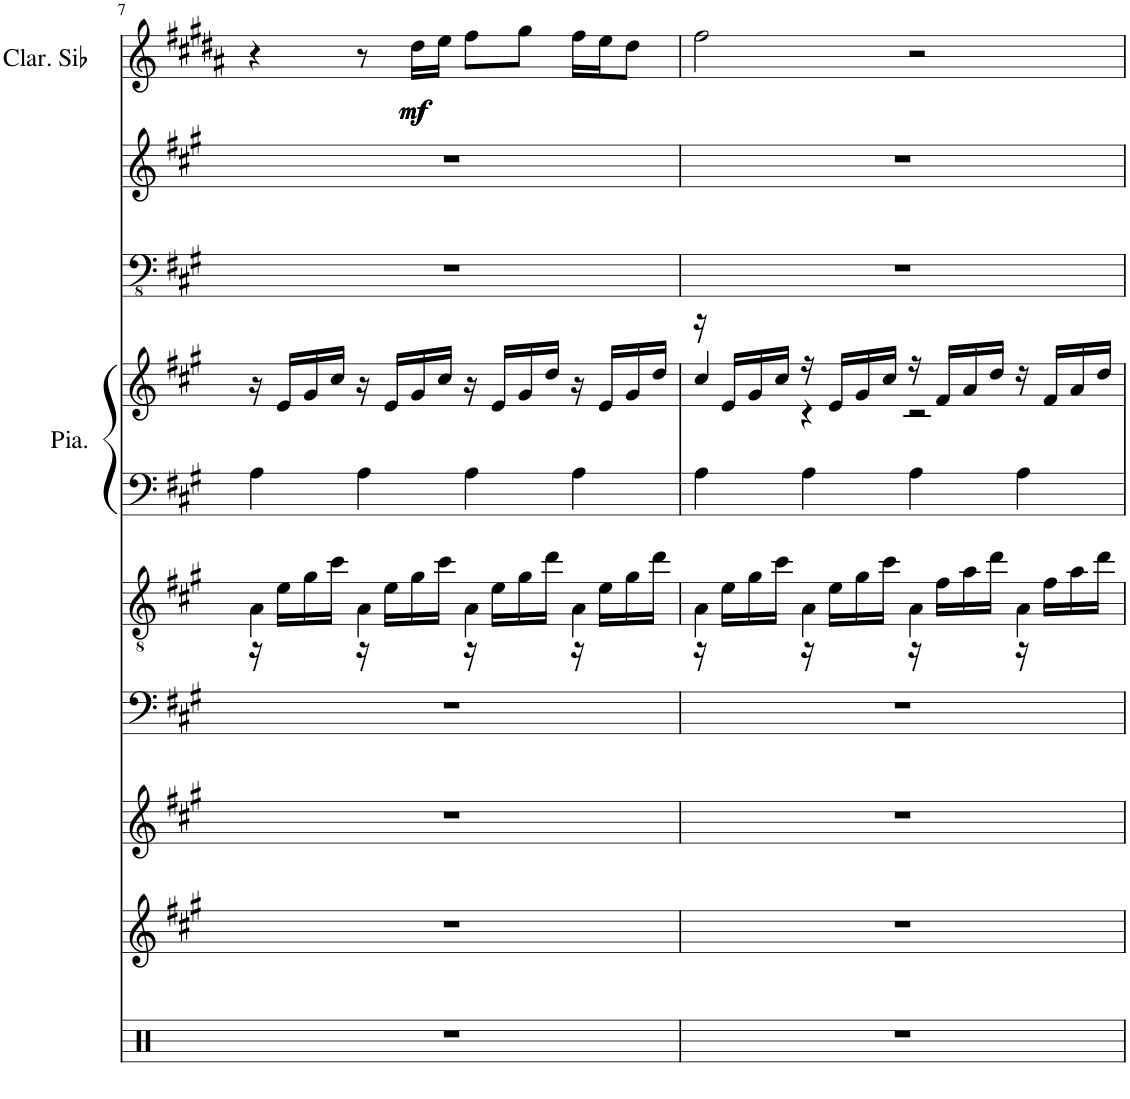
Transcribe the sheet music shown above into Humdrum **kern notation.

**kern	**kern	**kern	**kern	**kern	**kern	**kern	**kern	**kern	**kern	**dynam
*part9	*part8	*part7	*part6	*part5	*part4	*part4	*part3	*part2	*part1	*part1
*staff10	*staff9	*staff8	*staff7	*staff6	*staff5	*staff4	*staff3	*staff2	*staff1	*staff1
*I"Drums	*I"Brass	*I"Harp	*I"Strings	*I"Guitar	*I"Piano	*	*I"フレットレスエレキベース	*I"Voice	*I"Clarinette en Sib	*
*	*	*I'Hp	*I'Str	*	*I'Pia.	*	*	*	*I'Clar. Sib	*
!!LO:PB:g=z
*clefX	*clefG2	*clefG2	*clefF4	*clefGv2	*clefF4	*clefG2	*clefFv4	*clefG2	*clefG2	*
*	*	*	*	*	*	*	*	*	*Trd1c2	*
*k[f#c#g#]	*k[f#c#g#]	*k[f#c#g#]	*k[f#c#g#]	*k[f#c#g#]	*k[f#c#g#]	*k[f#c#g#]	*k[f#c#g#]	*k[f#c#g#]	*k[f#c#g#d#a#]	*
*M4/4	*M4/4	*M4/4	*M4/4	*M4/4	*M4/4	*M4/4	*M4/4	*M4/4	*M4/4	*
=7	=7	=7	=7	=7	=7	=7	=7	=7	=7	=7
*	*	*	*	*^	*	*	*	*	*	*
1r	1r	1r	1r	4A\	16r	4A\	16r	1r	1r	4r	.
.	.	.	.	.	16e\LL	.	16e/LL	.	.	.	.
.	.	.	.	.	16g#\	.	16g#/	.	.	.	.
.	.	.	.	.	16cc#\JJ	.	16cc#/JJ	.	.	.	.
.	.	.	.	4A\	16r	4A\	16r	.	.	8r	.
.	.	.	.	.	16e\LL	.	16e/LL	.	.	.	.
!	!	!	!	!	!	!	!	!	!	!	!LO:DY:b
!	!	!	!	!	!	!	!	!	!	!	!LO:DY:n=1:b
!	!	!	!	!	!	!	!	!	!	!	!LO:DY:n=2:b
.	.	.	.	.	16g#\	.	16g#/	.	.	16dd#\LL	mf mf mf
.	.	.	.	.	16cc#\JJ	.	16cc#/JJ	.	.	16ee\JJ	.
.	.	.	.	4A\	16r	4A\	16r	.	.	8ff#\L	.
.	.	.	.	.	16e\LL	.	16e/LL	.	.	.	.
.	.	.	.	.	16g#\	.	16g#/	.	.	8gg#\J	.
.	.	.	.	.	16dd\JJ	.	16dd/JJ	.	.	.	.
.	.	.	.	4A\	16r	4A\	16r	.	.	16ff#\LL	.
.	.	.	.	.	16e\LL	.	16e/LL	.	.	16ee\J	.
.	.	.	.	.	16g#\	.	16g#/	.	.	8dd#\J	.
.	.	.	.	.	16dd\JJ	.	16dd/JJ	.	.	.	.
=8	=8	=8	=8	=8	=8	=8	=8	=8	=8	=8	=8
*	*	*	*	*	*	*	*^	*	*	*	*
1r	1r	1r	1r	4A\	16r	4A\	16r	4cc#/	1r	1r	2ff#\	.
.	.	.	.	.	16e\LL	.	16e/LL	.	.	.	.	.
.	.	.	.	.	16g#\	.	16g#/	.	.	.	.	.
.	.	.	.	.	16cc#\JJ	.	16cc#/JJ	.	.	.	.	.
.	.	.	.	4A\	16r	4A\	16r	4r	.	.	.	.
.	.	.	.	.	16e\LL	.	16e/LL	.	.	.	.	.
.	.	.	.	.	16g#\	.	16g#/	.	.	.	.	.
.	.	.	.	.	16cc#\JJ	.	16cc#/JJ	.	.	.	.	.
.	.	.	.	4A\	16r	4A\	16r	2r	.	.	2r	.
.	.	.	.	.	16f#\LL	.	16f#/LL	.	.	.	.	.
.	.	.	.	.	16a\	.	16a/	.	.	.	.	.
.	.	.	.	.	16dd\JJ	.	16dd/JJ	.	.	.	.	.
.	.	.	.	4A\	16r	4A\	16r	.	.	.	.	.
.	.	.	.	.	16f#\LL	.	16f#/LL	.	.	.	.	.
.	.	.	.	.	16a\	.	16a/	.	.	.	.	.
.	.	.	.	.	16dd\JJ	.	16dd/JJ	.	.	.	.	.
*	*	*	*	*v	*v	*	*v	*v	*	*	*	*
=	=	=	=	=	=	=	=	=	=	=
*-	*-	*-	*-	*-	*-	*-	*-	*-	*-	*-
